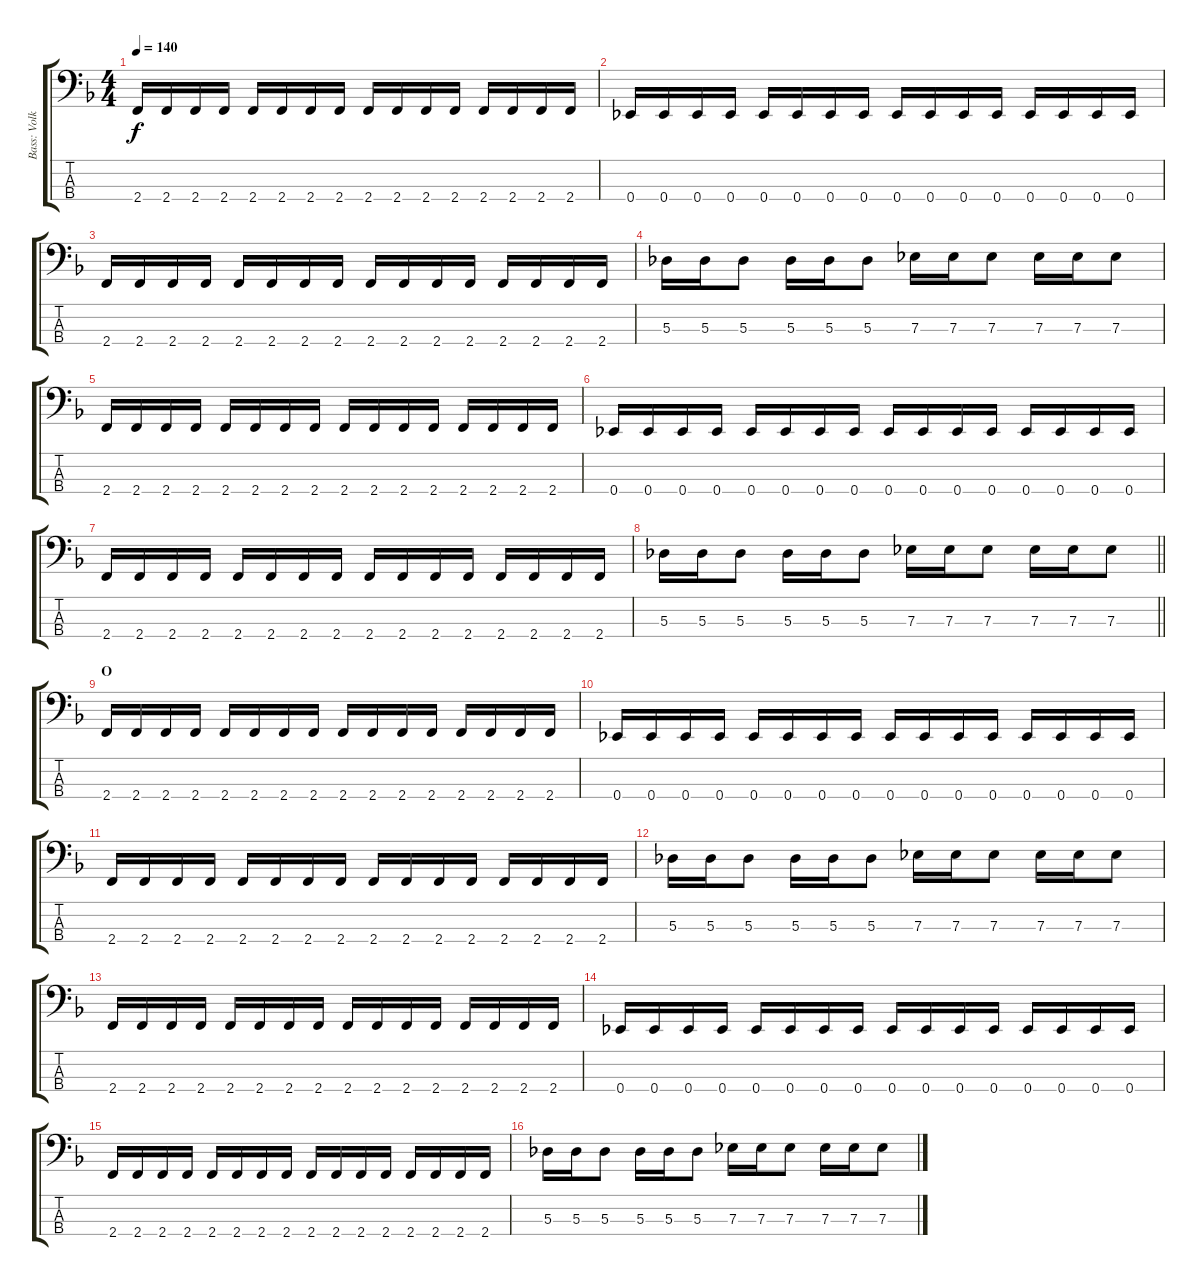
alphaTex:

\track ("Bass: Volker" "Bass: Volk") {instrument electricbassfinger}
\staff {score tabs}
\tuning (Gb2 Db2 Ab1 Eb1) {hide}
\ts (4 4)
\tempo 140
\clef f4
\ks f
2.4.16{dy f} 2.4.16 2.4.16 2.4.16 2.4.16 2.4.16 2.4.16 2.4.16 2.4.16 2.4.16 2.4.16 2.4.16 2.4.16 2.4.16 2.4.16 2.4.16 |
0.4.16 0.4.16 0.4.16 0.4.16 0.4.16 0.4.16 0.4.16 0.4.16 0.4.16 0.4.16 0.4.16 0.4.16 0.4.16 0.4.16 0.4.16 0.4.16 |
2.4.16 2.4.16 2.4.16 2.4.16 2.4.16 2.4.16 2.4.16 2.4.16 2.4.16 2.4.16 2.4.16 2.4.16 2.4.16 2.4.16 2.4.16 2.4.16 |
5.3.16 5.3.16 5.3.8 5.3.16 5.3.16 5.3.8 7.3.16 7.3.16 7.3.8 7.3.16 7.3.16 7.3.8 |
2.4.16 2.4.16 2.4.16 2.4.16 2.4.16 2.4.16 2.4.16 2.4.16 2.4.16 2.4.16 2.4.16 2.4.16 2.4.16 2.4.16 2.4.16 2.4.16 |
0.4.16 0.4.16 0.4.16 0.4.16 0.4.16 0.4.16 0.4.16 0.4.16 0.4.16 0.4.16 0.4.16 0.4.16 0.4.16 0.4.16 0.4.16 0.4.16 |
2.4.16 2.4.16 2.4.16 2.4.16 2.4.16 2.4.16 2.4.16 2.4.16 2.4.16 2.4.16 2.4.16 2.4.16 2.4.16 2.4.16 2.4.16 2.4.16 |
\barLineRight lightlight
5.3.16 5.3.16 5.3.8 5.3.16 5.3.16 5.3.8 7.3.16 7.3.16 7.3.8 7.3.16 7.3.16 7.3.8 |
\section ("" "O")
2.4.16 2.4.16 2.4.16 2.4.16 2.4.16 2.4.16 2.4.16 2.4.16 2.4.16 2.4.16 2.4.16 2.4.16 2.4.16 2.4.16 2.4.16 2.4.16 |
0.4.16 0.4.16 0.4.16 0.4.16 0.4.16 0.4.16 0.4.16 0.4.16 0.4.16 0.4.16 0.4.16 0.4.16 0.4.16 0.4.16 0.4.16 0.4.16 |
2.4.16 2.4.16 2.4.16 2.4.16 2.4.16 2.4.16 2.4.16 2.4.16 2.4.16 2.4.16 2.4.16 2.4.16 2.4.16 2.4.16 2.4.16 2.4.16 |
5.3.16 5.3.16 5.3.8 5.3.16 5.3.16 5.3.8 7.3.16 7.3.16 7.3.8 7.3.16 7.3.16 7.3.8 |
2.4.16 2.4.16 2.4.16 2.4.16 2.4.16 2.4.16 2.4.16 2.4.16 2.4.16 2.4.16 2.4.16 2.4.16 2.4.16 2.4.16 2.4.16 2.4.16 |
0.4.16 0.4.16 0.4.16 0.4.16 0.4.16 0.4.16 0.4.16 0.4.16 0.4.16 0.4.16 0.4.16 0.4.16 0.4.16 0.4.16 0.4.16 0.4.16 |
2.4.16 2.4.16 2.4.16 2.4.16 2.4.16 2.4.16 2.4.16 2.4.16 2.4.16 2.4.16 2.4.16 2.4.16 2.4.16 2.4.16 2.4.16 2.4.16 |
5.3.16 5.3.16 5.3.8 5.3.16 5.3.16 5.3.8 7.3.16 7.3.16 7.3.8 7.3.16 7.3.16 7.3.8
